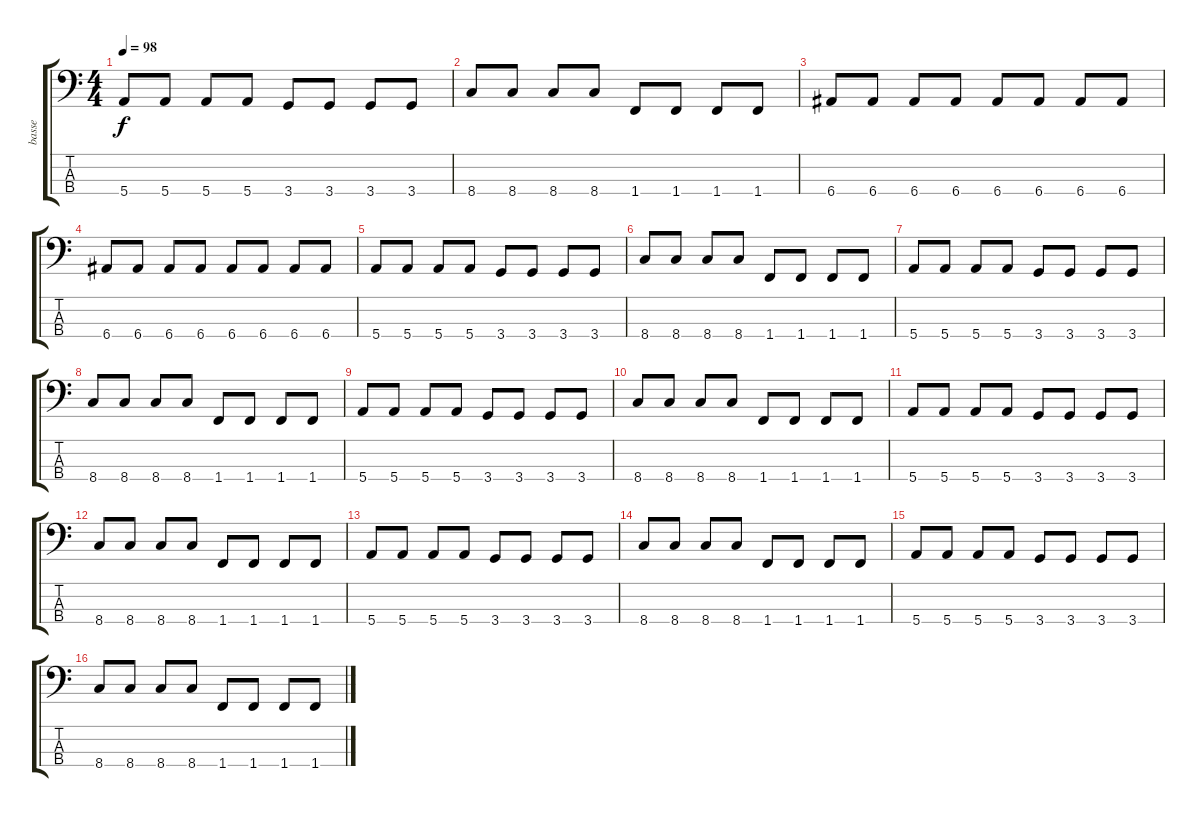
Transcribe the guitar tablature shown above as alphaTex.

\track ("basse" "basse") {instrument synthbass2}
\staff {score tabs}
\tuning (G2 D2 A1 E1) {hide}
\ts (4 4)
\tempo 98
\clef f4
\ks c
5.4.8{dy f} 5.4.8 5.4.8 5.4.8 3.4.8 3.4.8 3.4.8 3.4.8 |
8.4.8 8.4.8 8.4.8 8.4.8 1.4.8 1.4.8 1.4.8 1.4.8 |
6.4.8 6.4.8 6.4.8 6.4.8 6.4.8 6.4.8 6.4.8 6.4.8 |
6.4.8 6.4.8 6.4.8 6.4.8 6.4.8 6.4.8 6.4.8 6.4.8 |
5.4.8 5.4.8 5.4.8 5.4.8 3.4.8 3.4.8 3.4.8 3.4.8 |
8.4.8 8.4.8 8.4.8 8.4.8 1.4.8 1.4.8 1.4.8 1.4.8 |
5.4.8 5.4.8 5.4.8 5.4.8 3.4.8 3.4.8 3.4.8 3.4.8 |
8.4.8 8.4.8 8.4.8 8.4.8 1.4.8 1.4.8 1.4.8 1.4.8 |
5.4.8 5.4.8 5.4.8 5.4.8 3.4.8 3.4.8 3.4.8 3.4.8 |
8.4.8 8.4.8 8.4.8 8.4.8 1.4.8 1.4.8 1.4.8 1.4.8 |
5.4.8 5.4.8 5.4.8 5.4.8 3.4.8 3.4.8 3.4.8 3.4.8 |
8.4.8 8.4.8 8.4.8 8.4.8 1.4.8 1.4.8 1.4.8 1.4.8 |
5.4.8 5.4.8 5.4.8 5.4.8 3.4.8 3.4.8 3.4.8 3.4.8 |
8.4.8 8.4.8 8.4.8 8.4.8 1.4.8 1.4.8 1.4.8 1.4.8 |
5.4.8 5.4.8 5.4.8 5.4.8 3.4.8 3.4.8 3.4.8 3.4.8 |
8.4.8 8.4.8 8.4.8 8.4.8 1.4.8 1.4.8 1.4.8 1.4.8
